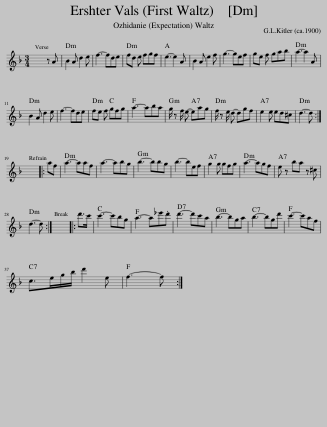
X:1
L:1/8
M:3/4
I:linebreak $
K:Dmin
V:1 treble
V:1
 x6 | z A | B2 A d2 e | f3- fde | fd e fgf | %5
 e3- e2 A | B2 A e2 f | g3- gef | ge f gab | a3- a2 A |$ %10
 B2 A d2 e | f3- fde | fe f gfg | a3- aba | g/ z f/ e- eag | %15
 f/ z e/ d- dgf | e2 e ed^c | d3- d :|$ x6 |: af | %20
 a3- aaf | a3- abg | b3- bbg | b3- bef | g2 g gfg | %25
 a3- agf | e z ba z ^c |$ d3- d :| x6 |: d'>c' | %30
 c'3- c'bg | a3- a_e'.d' | d'3- d'c'a | b3- bga | b3- bgd' | %35
 c'3- c'af |$ c>eg/b/ d'2 e | f3- f :| %38
